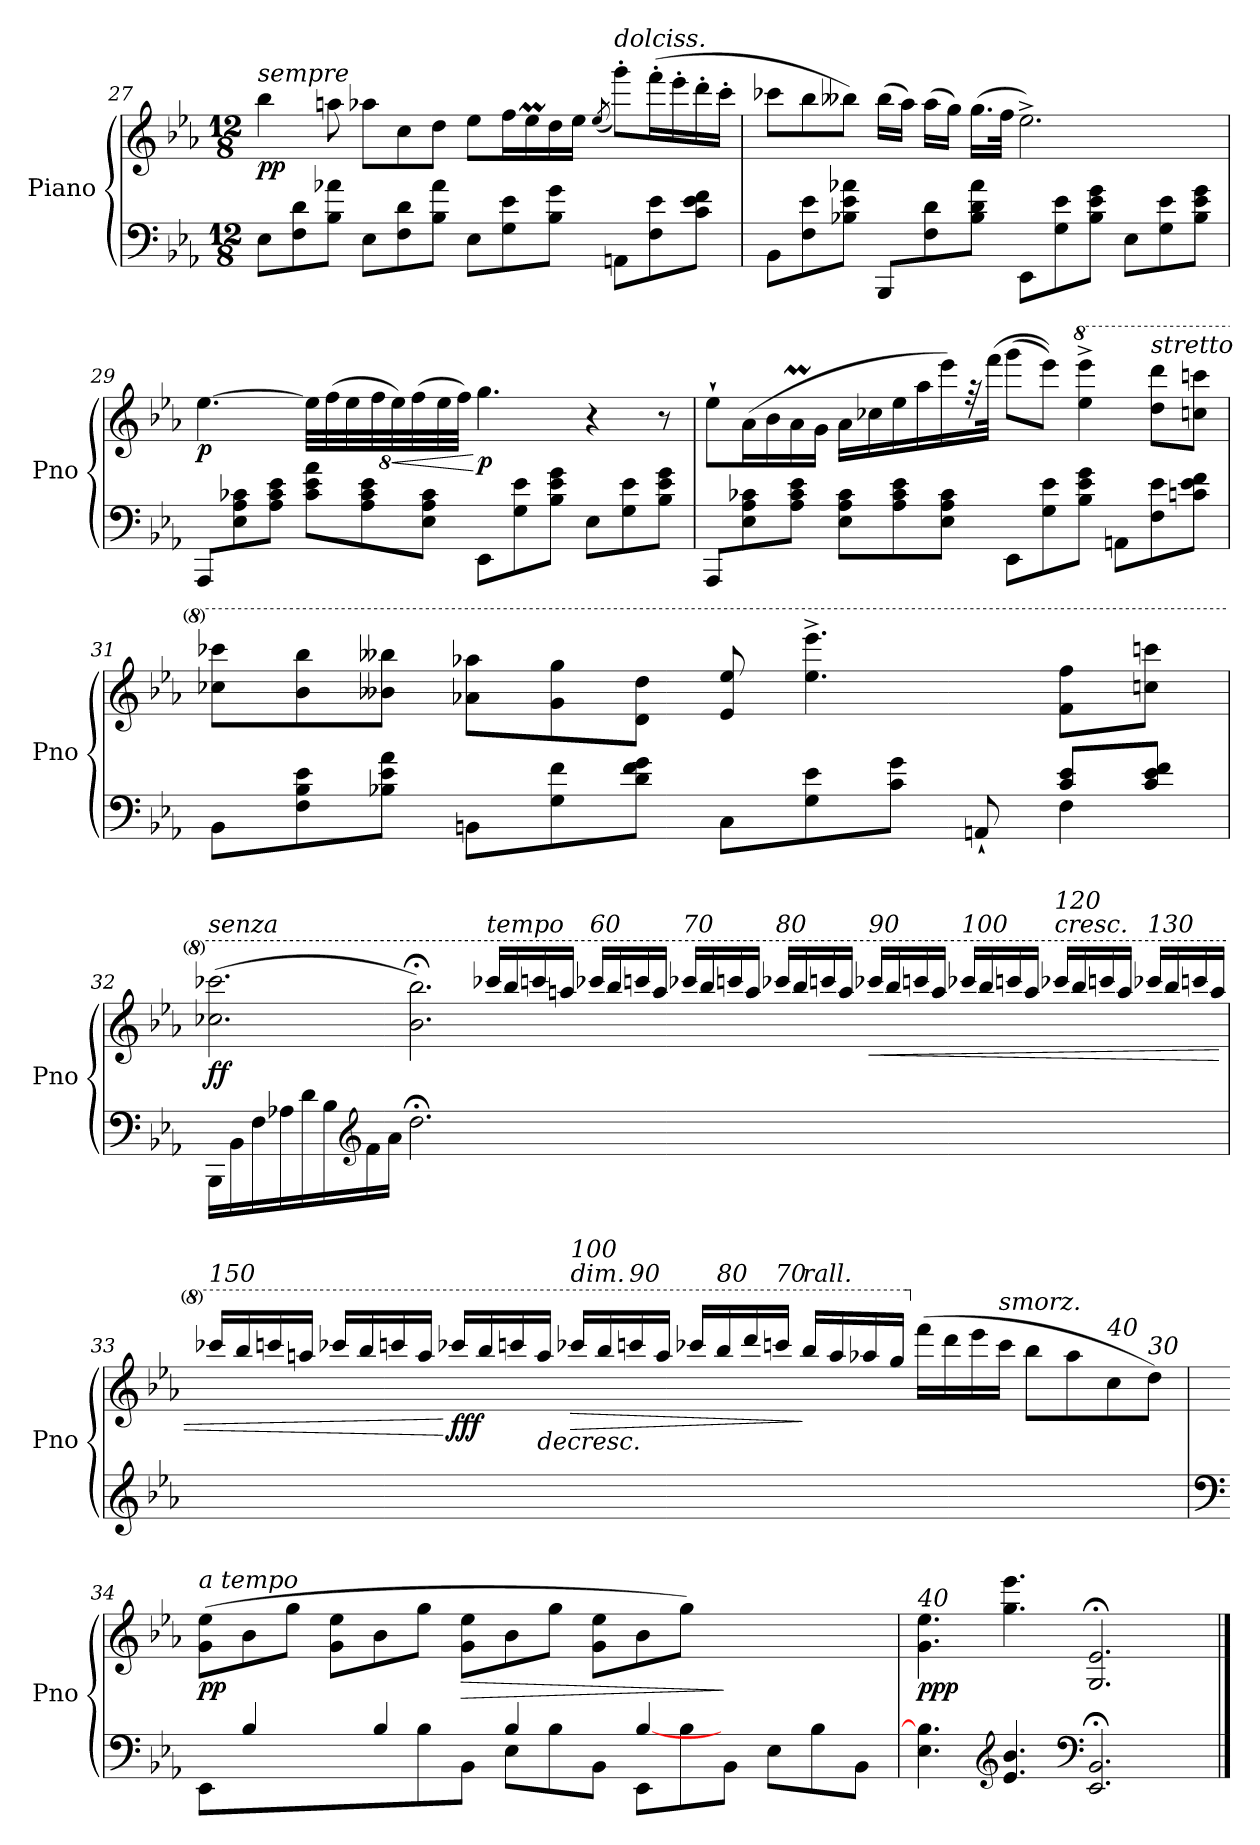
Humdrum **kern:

**kern	**kern	**dynam
*part1	*part1	*part1
*staff2	*staff1	*staff1/2
*I"Piano	*	*
*I'Pno	*	*
*clefF4	*clefG2	*
*k[b-e-a-]	*k[b-e-a-]	*
*M12/8	*M12/8	*
=27	=27	=27
!	!LO:TX:a:i:t=sempre	!
!	!	!LO:DY:b
8E-\L	4bb-\	pp
8F\ 8d\	.	.
8B-\ 8a-X\J	8aan\	.
8E-\L	8aa-X\L	.
8F\ 8d\	8cc\	.
8B-\ 8a-\J	8dd\J	.
8E-\L	8ee-\L	.
8G\ 8e-\	16ff\L	.
.	16ee-M\	.
8B-\ 8g\J	16dd\	.
.	16ee-\JJ	.
.	(>8qee-/	.
!	!LO:TX:a:i:t=dolciss.	!
8AAn\L	8ggg'\L)	.
8F\ 8e-\	(>16fff'\L	.
.	16eee-'\	.
8c\ 8e-\ 8f\J	16ddd'\	.
.	16ccc'\JJ	.
!!LO:LB:g=z
=28	=28	=28
8BB-\L	8ccc-X\L	.
8F\ 8e-\	8bb-\	.
8B-X\ 8e-\ 8a-X\J	8bb--X\J)	.
8BBB-/L	(16bb--\LL	.
.	16aa-\JJ)	.
8F\ 8d\	(16aa-\LL	.
.	16gg\JJ)	.
8B-\ 8d\ 8a-\J	(16.gg\LL	.
.	32ff\JJk	.
8EE-\L	2.ee-^\)	.
8G\ 8e-\	.	.
8B-\ 8e-\ 8g\J	.	.
8E-\L	.	.
8G\ 8e-\	.	.
8B-\ 8e-\ 8g\J	.	.
=29	=29	=29
!	!	!LO:DY:b
8AAA-/L	[4.ee-\	p
8E-\ 8A-\ 8c-X\	.	.
8A-\ 8c-\ 8e-\J	.	.
*	*Xbrackettup	*
8c-\ 8e-\ 8a-\L	64%3ee-\LL]	.
.	(64%3ff\	.
.	64%3ee-\	.
8A-\ 8c-\ 8e-\	.	.
.	64%3ff\	.
!	!	!LO:HP:b
.	64%3ee-\)	<
.	(64%3ff\	.
8E-\ 8A-\ 8c-\J	.	.
.	64%3ee-\	.
.	64%3ff\JJ)	.
!	!	!LO:DY:n=1:b
8EE-\L	4.gg\	[ p
8G\ 8e-\	.	.
8B-\ 8e-\ 8g\J	.	.
8E-\L	4r	.
8G\ 8e-\	.	.
8B-\ 8e-\ 8g\J	8r	.
!!LO:LB:g=z
=30	=30	=30
!	!	!LO:DY:b
8AAA-/L	8ee-`\L	other-dynamics
8E-\ 8A-\ 8c-X\	(>16a-\L	.
.	16b-\	.
8A-\ 8c-\ 8e-\J	16a-M\	.
.	16g\JJ	.
8E-\ 8A-\ 8c-\L	16a-\LL	.
.	16cc-X\	.
8A-\ 8c-\ 8e-\	16ee-\	.
.	16aa-\	.
8E-\ 8A-\ 8c-\J	16eee-\)	.
.	32rff	.
.	(>32fff\JJk	.
8EE-\L	(>8ggg\L	.
8G\ 8e-\	8eee-\J))	.
*	*8va	*
8B-\ 8e-\ 8g\J	4eee-\^ 4eeee-\^	.
8AAn\L	.	.
!	!LO:TX:a:i:t=stretto	!
8F\ 8e-\	8ddd\ 8dddd\L	.
8cn\ 8e-\ 8f\J	8cccn\ 8ccccn\J	.
=31	=31	=31
*^	*	*
8BB-\L	4ryy	8ccc-X\ 8cccc-X\L	.
8F\ 8B-\ 8e-\	.	8bb-\ 8bbb-\	.
*v	*v	*	*
8B-X\ 8e-\ 8a-\J	8bb--X\ 8bbb--X\J	.
8BBn\L	8aa-X\ 8aaa-X\L	.
8G\ 8f\	8gg\ 8ggg\	.
8d\ 8f\ 8g\J	8dd\ 8ddd\J	.
8C\L	8ee-/ 8eee-/	.
8G\ 8e-\	4.eee-\^ 4.eeee-\^	.
8c\ 8g\J	.	.
8AAn`/	.	.
*^	*	*
4F\	8c/ 8e-/L	8ff\ 8fff\L	.
.	8c/ 8e-/ 8f/J	8cccn\ 8ccccn\J	.
*v	*v	*	*
!!LO:PB:g=z
=32	=32	=32
*Xtuplet	*	*
*^	*	*
!	!	!LO:TX:a:i:t=senza	!
!	!	!	!LO:DY:b
*v	*v	*	*
32%3BBB-\L	(2.ccc-X\ 2.cccc-X\	ff
32%3BB-\	.	.
32%3F\	.	.
32%3A-X\	.	.
32%3d\	.	.
32%3B-\	.	.
*clefG2	*	*
32%3f\	.	.
32%3a-\J	.	.
2.dd;<\	2.bb-\;< 2.bbb-\;<)	.
!	!LO:TX:a:i:t=tempo	!
2ryy	16cccc-X/LL	.
.	16bbb-/	.
.	16ccccn/	.
.	16aaan/JJ	.
!	!LO:TX:a:i:t=60	!
.	16cccc-X/LL	.
.	16bbb-/	.
.	16ccccn/	.
.	16aaa/JJ	.
!	!LO:TX:a:i:t=70	!
1ryy	16cccc-X/LL	.
.	16bbb-/	.
.	16ccccn/	.
.	16aaa/JJ	.
!	!LO:TX:a:i:t=80	!
.	16cccc-X/LL	.
.	16bbb-/	.
.	16ccccn/	.
.	16aaa/JJ	.
!	!LO:TX:a:i:t=90	!
!	!	!LO:HP:b
.	16cccc-X/LL	<
.	16bbb-/	.
.	16ccccn/	.
.	16aaa/JJ	.
!	!LO:TX:a:i:t=100	!
.	16cccc-X/LL	.
.	16bbb-/	.
.	16ccccn/	.
.	16aaa/JJ	.
!	!LO:TX:a:i:t=cresc.	!
!	!LO:TX:a:i:t=120	!
2ryy	16cccc-X/LL	.
.	16bbb-/	.
.	16ccccn/	.
.	16aaa/JJ	.
!	!LO:TX:a:i:t=130	!
.	16cccc-X/LL	.
.	16bbb-/	.
.	16ccccn/	.
.	16aaa/JJ	.
!!LO:LB:g=z
=33	=33	=33
!	!LO:TX:a:i:t=150	!
1.ryy	16cccc-X/LL	.
.	16bbb-/	.
.	16ccccn/	.
.	16aaan/JJ	.
.	16cccc-X/LL	.
.	16bbb-/	.
.	16ccccn/	.
.	16aaa/JJ	.
!	!	!LO:DY:n=1:b
.	16cccc-X/LL	[ fff
.	16bbb-/	.
.	16ccccn/	.
!	!	!LO:HP:b
.	16aaa/JJ	>
!	!LO:TX:a:i:t=dim.	!
!	!LO:TX:a:i:t=100	!
!	!	!LO:HP:b
.	16cccc-X/LL	>
.	16bbb-/	.
!	!LO:TX:a:i:t=90	!
.	16ccccn/	.
.	16aaa/JJ	.
.	16cccc-X/LL	.
!	!LO:TX:a:i:t=80	!
.	16bbb-/	.
.	16dddd/	.
!	!LO:TX:a:i:t=70	!
.	16ccccn/JJ	.
!	!LO:TX:a:i:t=rall.	!
.	16bbb-/LL	]
.	16aaa/	.
.	16aaa-X/	.
.	16ggg/JJ	.
*	*X8va	*
2ryy	(16fff\LL	.
.	16ddd\	.
.	16eee-\	.
!	!LO:TX:a:i:t=smorz.	!
.	16ccc\JJ	.
.	8bb-\L	.
.	8aa-\	.
!	!LO:TX:a:i:t=40	!
4ryy	8cc\	.
!	!LO:TX:a:i:t=30	!
.	8dd\J)	.
.	.	]
=34	=34	=34
*clefF4	*	*
*^	*	*
!	!	!LO:TX:a:i:t=a tempo	!
!	!	!	!LO:DY:b
8EE-\L	8ryy	(8g\ 8ee-\L	pp
2ryy	4B-/	8b-\	.
.	.	8gg\J	.
.	8ryy	8g\ 8ee-\L	.
.	4B-/	8b-\	.
8B-\	.	8gg\J	.
!	!	!	!LO:HP:b
8BB-\J	8ryy	8g\ 8ee-\L	>
8E-\L	4B-/	8b-\	.
8B-\	.	8gg\J	.
8BB-\J	8ryy	8g\ 8ee-\L	.
8EE-\L	[4B-/	8b-\	.
8B-\	.	8gg\J)	.
8BB-\J	2ryy	2ryy	]
8E-\L	.	.	.
8B-\	.	.	.
8BB-\J	.	.	.
*v	*v	*	*
=35	=35	=35
!	!LO:TX:a:i:t=40	!
!	!	!LO:DY:b
4.E-\ 4.B-\]	4.g\ 4.ee-\	ppp
*clefG2	*	*
4.e-/ 4.b-/	4.gg\ 4.eee-\	.
*clefF4	*	*
2.EE-/;< 2.BB-/;<	2.G/;< 2.e-/;<	.
==	==	==
*-	*-	*-
